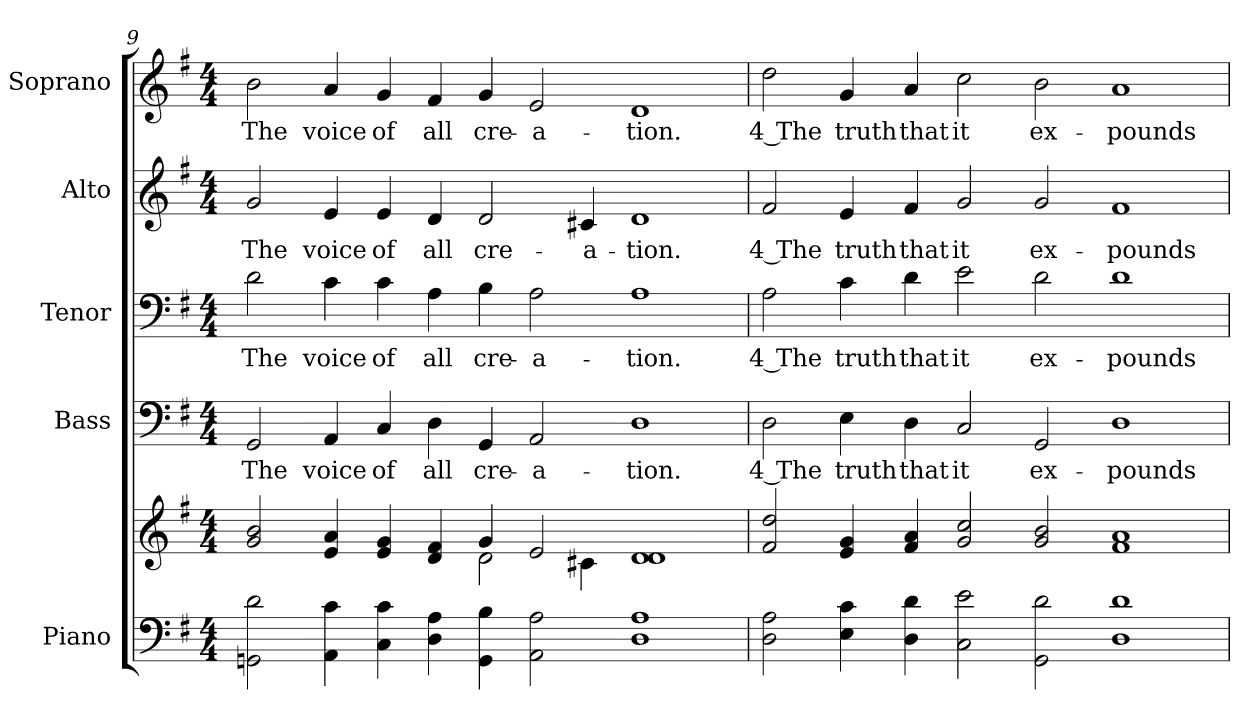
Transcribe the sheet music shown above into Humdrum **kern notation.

**kern	**kern	**kern	**text	**kern	**text	**kern	**text	**kern	**text
*part5	*part5	*part4	*part4	*part3	*part3	*part2	*part2	*part1	*part1
*staff6	*staff5	*staff4	*staff4	*staff3	*staff3	*staff2	*staff2	*staff1	*staff1
*I"Piano	*	*I"Bass	*	*I"Tenor	*	*I"Alto	*	*I"Soprano	*
*I'Pno.	*	*I'B.	*	*I'T.	*	*I'A.	*	*I'S.	*
!!LO:PB:g=z
*clefF4	*clefG2	*clefF4	*	*clefF4	*	*clefG2	*	*clefG2	*
*k[f#]	*k[f#]	*k[f#]	*	*k[f#]	*	*k[f#]	*	*k[f#]	*
*G:	*G:	*G:	*	*G:	*	*G:	*	*G:	*
*M4/4	*M4/4	*M4/4	*	*M4/4	*	*M4/4	*	*M4/4	*
=9	=9	=9	=9	=9	=9	=9	=9	=9	=9
*	*^	*	*	*	*	*	*	*	*
!	!	!	!	!LO:LY:b:color=#000000	!	!	!	!	!	!
!	!	!	!	!	!	!LO:LY:b:color=#000000	!	!	!	!
!	!	!	!	!	!	!	!	!LO:LY:b:color=#000000	!	!
!	!	!	!	!	!	!	!	!	!	!LO:LY:b:color=#000000
2GGni\ 2di	2gi/ 2bi	1ryy	2GGi/	The	2di\	The	2gi/	The	2bi\	The
!	!	!	!	!LO:LY:b:color=#000000	!	!	!	!	!	!
!	!	!	!	!	!	!LO:LY:b:color=#000000	!	!	!	!
!	!	!	!	!	!	!	!	!LO:LY:b:color=#000000	!	!
!	!	!	!	!	!	!	!	!	!	!LO:LY:b:color=#000000
4AAi\ 4ci	4ei/ 4ai	.	4AAi/	voice	4ci\	voice	4ei/	voice	4ai/	voice
!	!	!	!	!LO:LY:b:color=#000000	!	!	!	!	!	!
!	!	!	!	!	!	!LO:LY:b:color=#000000	!	!	!	!
!	!	!	!	!	!	!	!	!LO:LY:b:color=#000000	!	!
!	!	!	!	!	!	!	!	!	!	!LO:LY:b:color=#000000
4Ci\ 4ci	4ei/ 4gi	.	4Ci/	of	4ci\	of	4ei/	of	4gi/	of
!	!	!	!	!LO:LY:b:color=#000000	!	!	!	!	!	!
!	!	!	!	!	!	!LO:LY:b:color=#000000	!	!	!	!
!	!	!	!	!	!	!	!	!LO:LY:b:color=#000000	!	!
!	!	!	!	!	!	!	!	!	!	!LO:LY:b:color=#000000
4Di\ 4Ai	4di/ 4f#i	4ryy	4Di\	all	4Ai\	all	4di/	all	4f#i/	all
!	!	!	!	!LO:LY:b:color=#000000	!	!	!	!	!	!
!	!	!	!	!	!	!LO:LY:b:color=#000000	!	!	!	!
!	!	!	!	!	!	!	!	!LO:LY:b:color=#000000	!	!
!	!	!	!	!	!	!	!	!	!	!LO:LY:b:color=#000000
4GGi\ 4Bi	4gi/	2di\	4GGi/	cre-	4Bi\	cre-	2di/	cre-	4gi/	cre-
!	!	!	!	!LO:LY:b:color=#000000	!	!	!	!	!	!
!	!	!	!	!	!	!LO:LY:b:color=#000000	!	!	!	!
!	!	!	!	!	!	!	!	!	!	!LO:LY:b:color=#000000
2AAi\ 2Ai	2ei/	.	2AAi/	-a-	2Ai\	-a-	.	.	2ei/	-a-
!	!	!	!	!	!	!	!	!LO:LY:b:color=#000000	!	!
.	.	4c#Xi\	.	.	.	.	4c#Xi/	-a-	.	.
!	!	!	!	!LO:LY:b:color=#000000	!	!	!	!	!	!
!	!	!	!	!	!	!LO:LY:b:color=#000000	!	!	!	!
!	!	!	!	!	!	!	!	!LO:LY:b:color=#000000	!	!
!	!	!	!	!	!	!	!	!	!	!LO:LY:b:color=#000000
1Di 1Ai	1di 1di	1ryy	1Di	-tion.	1Ai	-tion.	1di	-tion.	1di	-tion.
*	*v	*v	*	*	*	*	*	*	*	*
=10	=10	=10	=10	=10	=10	=10	=10	=10	=10
*	*^	*	*	*	*	*	*	*	*
!	!	!	!	!LO:LY:b:color=#000000	!	!	!	!	!	!
*	*v	*v	*	*	*	*	*	*	*	*
*	*^	*	*	*	*	*	*	*	*
!	!	!	!	!	!	!LO:LY:b:color=#000000	!	!	!	!
*	*v	*v	*	*	*	*	*	*	*	*
*	*^	*	*	*	*	*	*	*	*
!	!	!	!	!	!	!	!	!LO:LY:b:color=#000000	!	!
*	*v	*v	*	*	*	*	*	*	*	*
*	*^	*	*	*	*	*	*	*	*
!	!	!	!	!	!	!	!	!	!	!LO:LY:b:color=#000000
*	*v	*v	*	*	*	*	*	*	*	*
2Di\ 2Ai	2f#i/ 2ddi	2Di\	4 The	2Ai\	4 The	2f#i/	4 The	2ddi\	4 The
!	!	!	!LO:LY:b:color=#000000	!	!	!	!	!	!
!	!	!	!	!	!LO:LY:b:color=#000000	!	!	!	!
!	!	!	!	!	!	!	!LO:LY:b:color=#000000	!	!
!	!	!	!	!	!	!	!	!	!LO:LY:b:color=#000000
4Ei\ 4ci	4ei/ 4gi	4Ei\	truth	4ci\	truth	4ei/	truth	4gi/	truth
!	!	!	!LO:LY:b:color=#000000	!	!	!	!	!	!
!	!	!	!	!	!LO:LY:b:color=#000000	!	!	!	!
!	!	!	!	!	!	!	!LO:LY:b:color=#000000	!	!
!	!	!	!	!	!	!	!	!	!LO:LY:b:color=#000000
4Di\ 4di	4f#i/ 4ai	4Di\	that	4di\	that	4f#i/	that	4ai/	that
!	!	!	!LO:LY:b:color=#000000	!	!	!	!	!	!
!	!	!	!	!	!LO:LY:b:color=#000000	!	!	!	!
!	!	!	!	!	!	!	!LO:LY:b:color=#000000	!	!
!	!	!	!	!	!	!	!	!	!LO:LY:b:color=#000000
2Ci\ 2ei	2gi/ 2cci	2Ci/	it	2ei\	it	2gi/	it	2cci\	it
!	!	!	!LO:LY:b:color=#000000	!	!	!	!	!	!
!	!	!	!	!	!LO:LY:b:color=#000000	!	!	!	!
!	!	!	!	!	!	!	!LO:LY:b:color=#000000	!	!
!	!	!	!	!	!	!	!	!	!LO:LY:b:color=#000000
2GGi\ 2di	2gi/ 2bi	2GGi/	ex-	2di\	ex-	2gi/	ex-	2bi\	ex-
!	!	!	!LO:LY:b:color=#000000	!	!	!	!	!	!
!	!	!	!	!	!LO:LY:b:color=#000000	!	!	!	!
!	!	!	!	!	!	!	!LO:LY:b:color=#000000	!	!
!	!	!	!	!	!	!	!	!	!LO:LY:b:color=#000000
1Di 1di	1f#i 1ai	1Di	-pounds	1di	-pounds	1f#i	-pounds	1ai	-pounds
=	=	=	=	=	=	=	=	=	=
*-	*-	*-	*-	*-	*-	*-	*-	*-	*-
